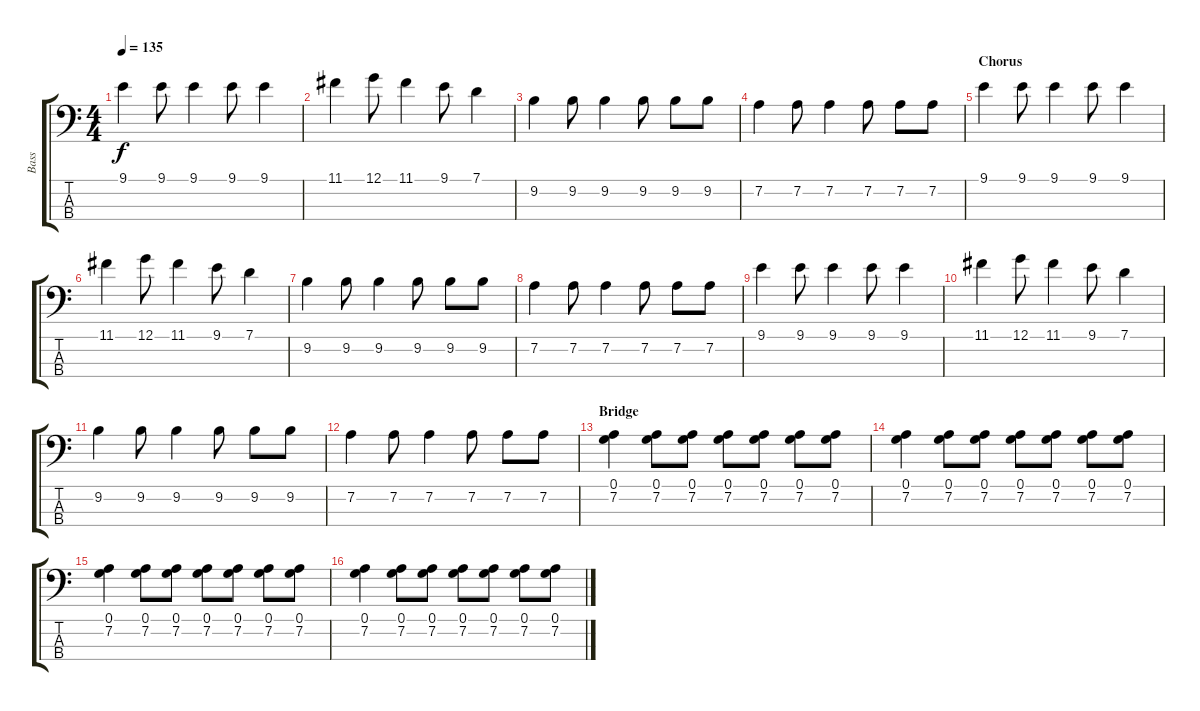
\track ("Bass" "Bass") {instrument electricbasspick}
\staff {score tabs}
\tuning (G2 D2 A1 E1) {hide}
\ts (4 4)
\tempo 135
\clef f4
\ks c
9.1.4{dy f} 9.1.8 9.1.4 9.1.8 9.1.4 |
11.1.4 12.1.8 11.1.4 9.1.8 7.1.4 |
9.2.4 9.2.8 9.2.4 9.2.8 9.2.8 9.2.8 |
7.2.4 7.2.8 7.2.4 7.2.8 7.2.8 7.2.8 |
\section ("" "Chorus")
9.1.4 9.1.8 9.1.4 9.1.8 9.1.4 |
11.1.4 12.1.8 11.1.4 9.1.8 7.1.4 |
9.2.4 9.2.8 9.2.4 9.2.8 9.2.8 9.2.8 |
7.2.4 7.2.8 7.2.4 7.2.8 7.2.8 7.2.8 |
9.1.4 9.1.8 9.1.4 9.1.8 9.1.4 |
11.1.4 12.1.8 11.1.4 9.1.8 7.1.4 |
9.2.4 9.2.8 9.2.4 9.2.8 9.2.8 9.2.8 |
7.2.4 7.2.8 7.2.4 7.2.8 7.2.8 7.2.8 |
\section ("" "Bridge")
(0.1 7.2).4 (0.1 7.2).8 (0.1 7.2).8 (0.1 7.2).8 (0.1 7.2).8 (0.1 7.2).8 (0.1 7.2).8 |
(0.1 7.2).4 (0.1 7.2).8 (0.1 7.2).8 (0.1 7.2).8 (0.1 7.2).8 (0.1 7.2).8 (0.1 7.2).8 |
(0.1 7.2).4 (0.1 7.2).8 (0.1 7.2).8 (0.1 7.2).8 (0.1 7.2).8 (0.1 7.2).8 (0.1 7.2).8 |
(0.1 7.2).4 (0.1 7.2).8 (0.1 7.2).8 (0.1 7.2).8 (0.1 7.2).8 (0.1 7.2).8 (0.1 7.2).8
